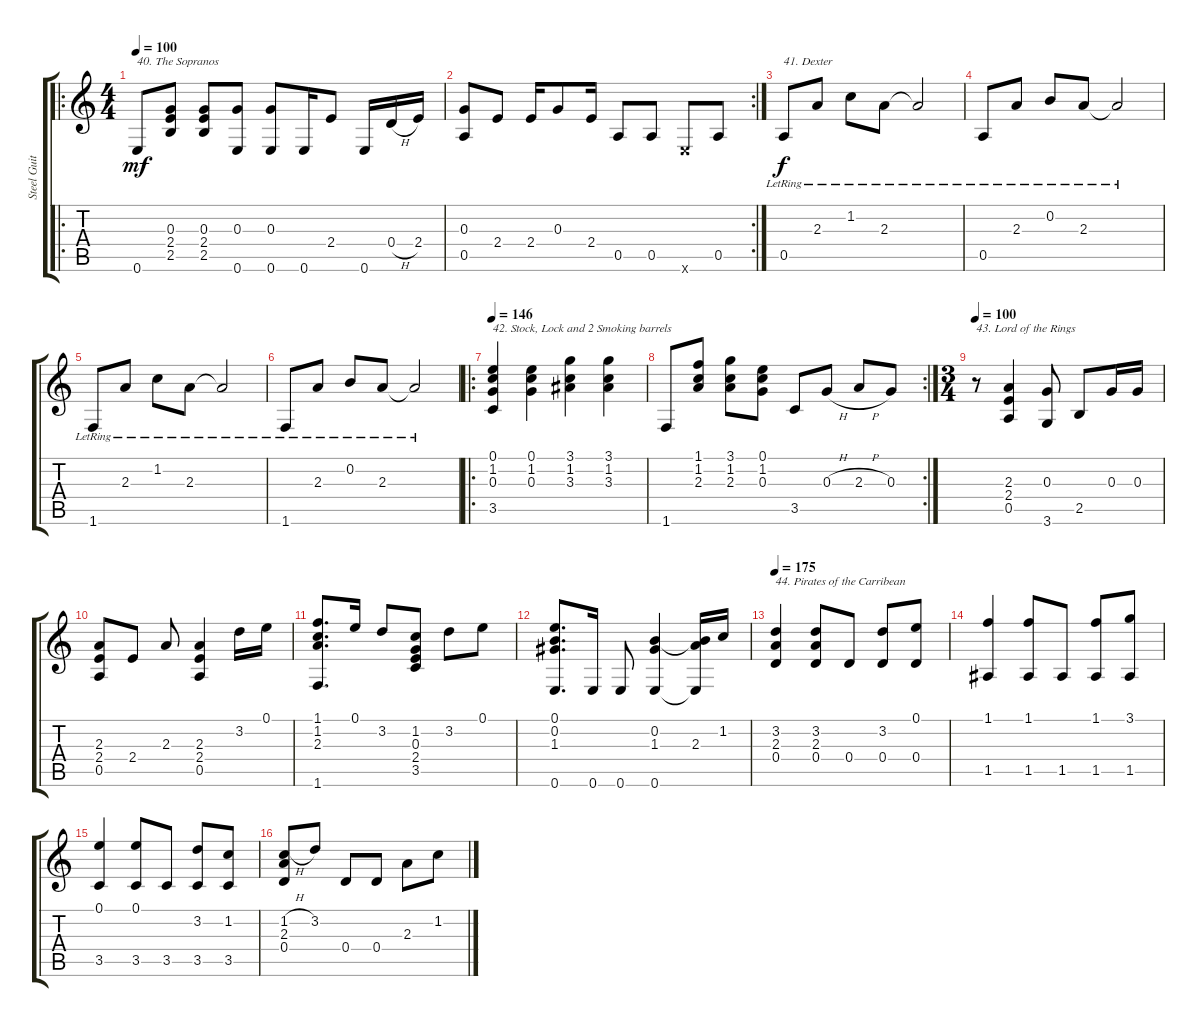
\track ("Steel Guitar" "Steel Guit") {instrument acousticguitarsteel}
\staff {score tabs}
\tuning (E4 B3 G3 D3 A2 E2) {hide}
\ro
\ts (4 4)
\tempo 100
\clef g2
\ks c
0.6.8{txt "40. The Sopranos" dy mf} (0.3 2.4 2.5).8 (0.3 2.4 2.5).8 (0.3 0.6).8 (0.3 0.6).8 0.6.16 2.4.8 0.6.16 0.4{h}.16 2.4.16 |
\rc 2
(0.3 0.5).8 2.4.8 2.4.16 0.3.8 2.4.16 0.5.8 0.5.8 0.6{x}.8 0.5.8 |
0.5{lr}.8{txt "41. Dexter" dy f} 2.3{lr}.8 1.2{lr}.8 2.3{lr}.8 2.3{lr t}.2 |
0.5{lr}.8 2.3{lr}.8 0.2{lr}.8 2.3{lr}.8 2.3{lr t}.2 |
1.6{lr}.8 2.3{lr}.8 1.2{lr}.8 2.3{lr}.8 2.3{lr t}.2 |
1.6{lr}.8 2.3{lr}.8 0.2{lr}.8 2.3{lr}.8 2.3{lr t}.2 |
\ro
\tempo 146
(0.1 1.2 0.3 3.5).4{txt "42. Stock, Lock and 2 Smoking barrels"} (0.1 1.2 0.3).4 (3.1 1.2 3.3).4 (3.1 1.2 3.3).4 |
\rc 2
1.6.8 (1.1 1.2 2.3).8 (3.1 1.2 2.3).8 (0.1 1.2 0.3).8 3.5.8 0.3{h}.8 2.3{h}.8 0.3.8 |
\ts (3 4)
\tempo 100
r.8{txt "43. Lord of the Rings"} (2.3 2.4 0.5).4 (0.3 3.6).8 2.5.8 0.3.16 0.3.16 |
(2.3 2.4 0.5).8 2.4.8 2.3.8 (2.3 2.4 0.5).4 3.2.16 0.1.16 |
(1.1 1.2 2.3 1.6).8{d} 0.1.16 3.2.8 (1.2 0.3 2.4 3.5).8 3.2.8 0.1.8 |
(0.1 0.2 1.3 0.6).8{d} 0.6.16 0.6.8 (0.2 1.3 0.6).4 (0.2{t} 2.3 0.6{t}).16 1.2.16 |
\tempo 175
(3.2 2.3 0.4).4{txt "44. Pirates of the Carribean"} (3.2 2.3 0.4).8 0.4.8 (3.2 0.4).8 (0.1 0.4).8 |
(1.1 1.5).4 (1.1 1.5).8 1.5.8 (1.1 1.5).8 (3.1 1.5).8 |
(0.1 3.5).4 (0.1 3.5).8 3.5.8 (3.2 3.5).8 (1.2 3.5).8 |
(1.2{h} 2.3 0.4).8 3.2.8 0.4.8 0.4.8 2.3.8 1.2.8
